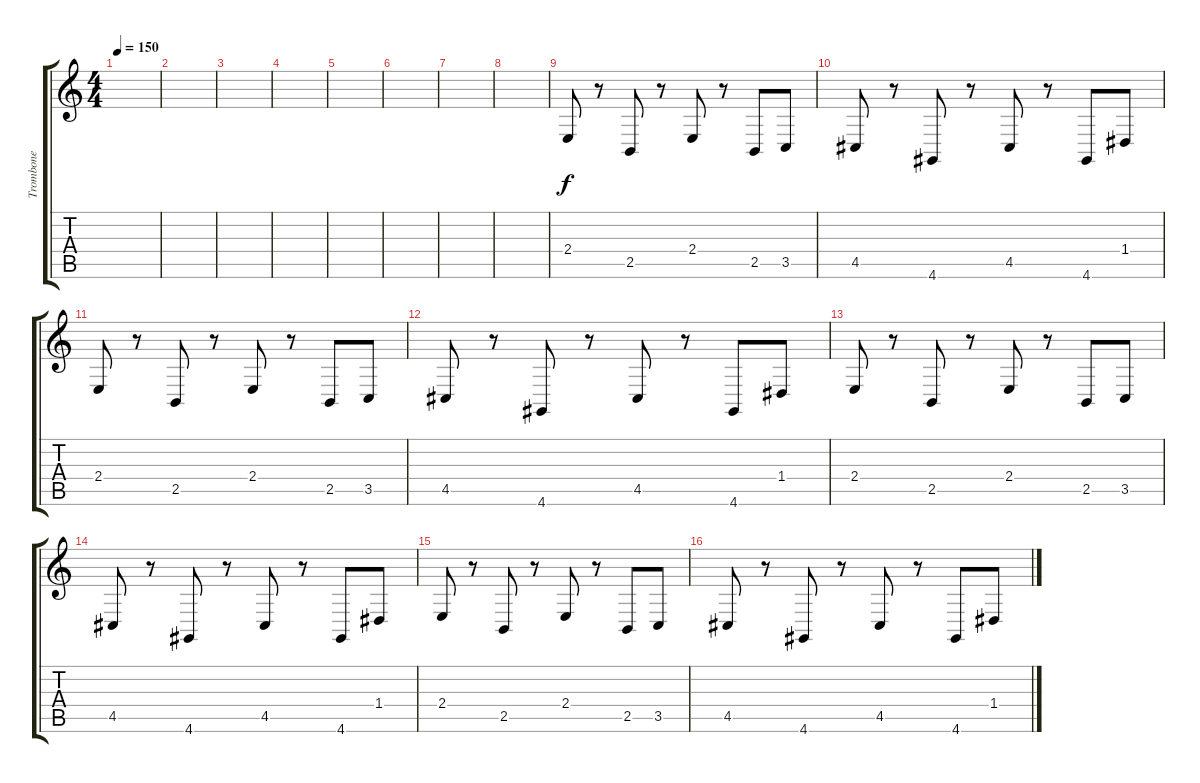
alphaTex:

\track ("Trombone" "Trombone") {instrument trombone}
\staff {score tabs}
\tuning (E4 B3 G3 D3 A2 E2) {hide}
\ts (4 4)
\tempo 150
\clef g2
\ks c
|
|
|
|
|
|
|
|
2.4.8 r.8 2.5.8 r.8 2.4.8 r.8 2.5.8 3.5.8 |
4.5.8 r.8 4.6.8 r.8 4.5.8 r.8 4.6.8 1.4.8 |
2.4.8 r.8 2.5.8 r.8 2.4.8 r.8 2.5.8 3.5.8 |
4.5.8 r.8 4.6.8 r.8 4.5.8 r.8 4.6.8 1.4.8 |
2.4.8 r.8 2.5.8 r.8 2.4.8 r.8 2.5.8 3.5.8 |
4.5.8 r.8 4.6.8 r.8 4.5.8 r.8 4.6.8 1.4.8 |
2.4.8 r.8 2.5.8 r.8 2.4.8 r.8 2.5.8 3.5.8 |
4.5.8 r.8 4.6.8 r.8 4.5.8 r.8 4.6.8 1.4.8
